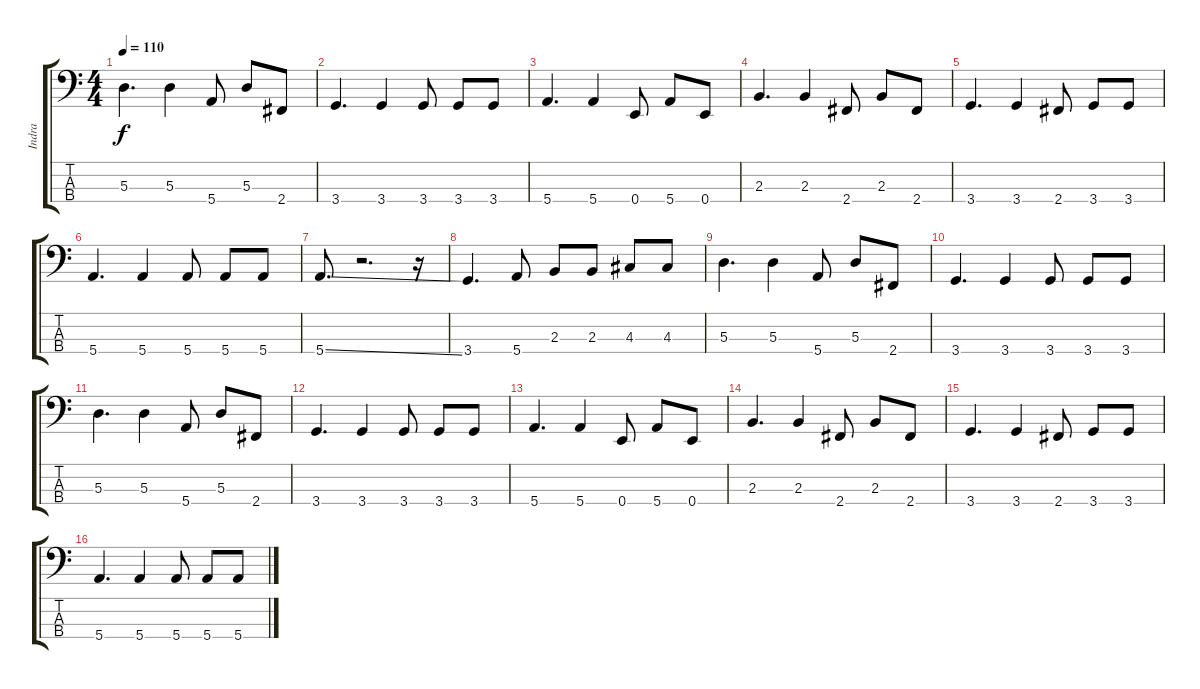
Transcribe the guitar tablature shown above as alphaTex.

\track ("Indra" "Indra") {instrument electricbasspick}
\staff {score tabs}
\tuning (G2 D2 A1 E1) {hide}
\ts (4 4)
\tempo 110
\clef f4
\ks c
5.3.4{d dy f} 5.3.4 5.4.8 5.3.8 2.4.8 |
3.4.4{d} 3.4.4 3.4.8 3.4.8 3.4.8 |
5.4.4{d} 5.4.4 0.4.8 5.4.8 0.4.8 |
2.3.4{d} 2.3.4 2.4.8 2.3.8 2.4.8 |
3.4.4{d} 3.4.4 2.4.8 3.4.8 3.4.8 |
5.4.4{d} 5.4.4 5.4.8 5.4.8 5.4.8 |
5.4{ss}.8{d} r.2{d} r.16 |
3.4.4{d} 5.4.8 2.3.8 2.3.8 4.3.8 4.3.8 |
5.3.4{d} 5.3.4 5.4.8 5.3.8 2.4.8 |
3.4.4{d} 3.4.4 3.4.8 3.4.8 3.4.8 |
5.3.4{d} 5.3.4 5.4.8 5.3.8 2.4.8 |
3.4.4{d} 3.4.4 3.4.8 3.4.8 3.4.8 |
5.4.4{d} 5.4.4 0.4.8 5.4.8 0.4.8 |
2.3.4{d} 2.3.4 2.4.8 2.3.8 2.4.8 |
3.4.4{d} 3.4.4 2.4.8 3.4.8 3.4.8 |
5.4.4{d} 5.4.4 5.4.8 5.4.8 5.4.8
